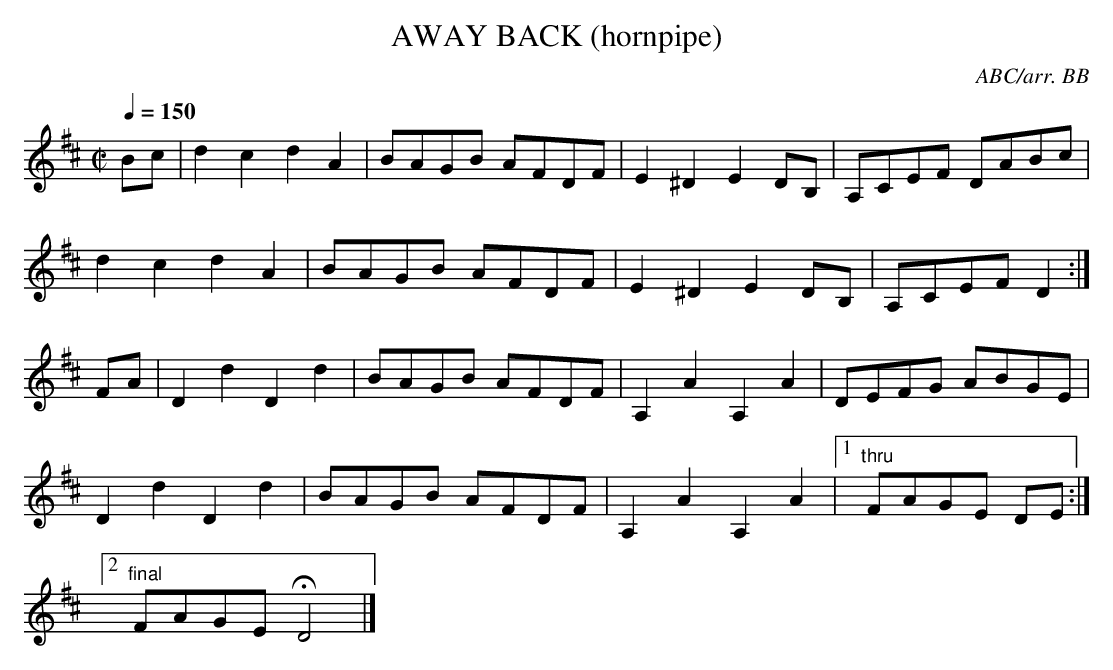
X:1
T:AWAY BACK (hornpipe)
C:ABC/arr. BB
Y:"straight jig".
M:C|
L:1/8
Q:1/4=150
K:D
Bc|d2c2 d2A2|BAGB AFDF|E2^D2 E2DB,|A,CEF DABc |
d2c2 d2A2|BAGB AFDF|E2^D2 E2DB,|A,CEF D2 :|
FA|D2d2 D2d2|BAGB AFDF|A,2A2 A,2A2|DEFG ABGE|
D2d2 D2d2|BAGB AFDF|A,2A2 A,2A2|1 "thru"FAGE DE :|
[2 "final"FAGE HD4|]
